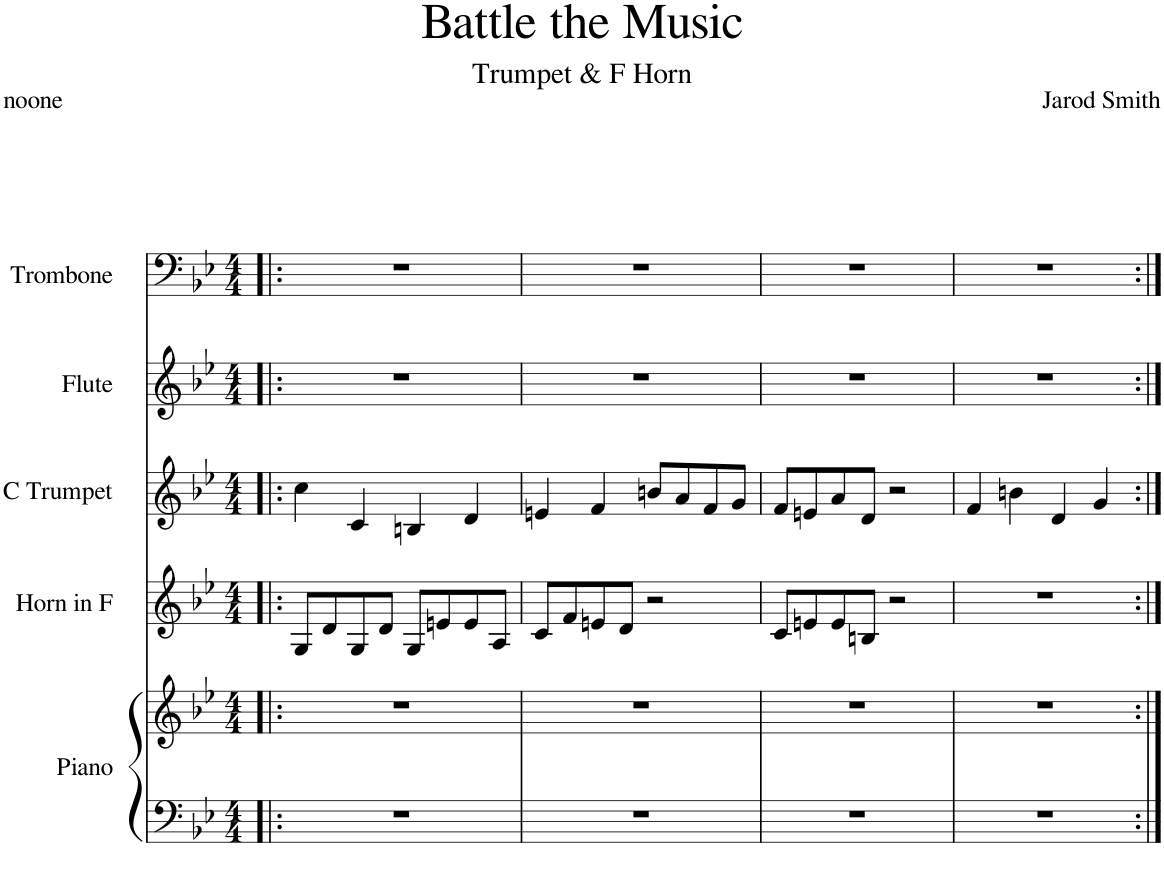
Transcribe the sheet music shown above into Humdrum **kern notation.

**kern	**kern	**kern	**kern	**kern	**kern
*part5	*part5	*part4	*part3	*part2	*part1
*staff6	*staff5	*staff4	*staff3	*staff2	*staff1
*I"Piano	*	*I"Horn in F	*I"C Trumpet	*I"Flute	*I"Trombone
*I'Pno.	*	*	*I'C Tpt.	*I'Fl.	*I'Tbn.
*clefF4	*clefG2	*clefG2	*clefG2	*clefG2	*clefF4
*	*	*ITrd4c7	*	*	*
*k[b-e-]	*k[b-e-]	*k[b-e-]	*k[b-e-]	*k[b-e-]	*k[b-e-]
*M4/4	*M4/4	*M4/4	*M4/4	*M4/4	*M4/4
=1!|:	=1!|:	=1!|:	=1!|:	=1!|:	=1!|:
1r	1r	8G/L	4cc\	1r	1r
.	.	8d/	.	.	.
.	.	8G/	4c/	.	.
.	.	8d/J	.	.	.
.	.	8G/L	4Bn/	.	.
.	.	8en/	.	.	.
.	.	8e/	4d/	.	.
.	.	8A/J	.	.	.
=2	=2	=2	=2	=2	=2
1r	1r	8c/L	4en/	1r	1r
.	.	8f/	.	.	.
.	.	8en/	4f/	.	.
.	.	8d/J	.	.	.
.	.	2r	8bn/L	.	.
.	.	.	8a/	.	.
.	.	.	8f/	.	.
.	.	.	8g/J	.	.
=3	=3	=3	=3	=3	=3
1r	1r	8c/L	8f/L	1r	1r
.	.	8en/	8en/	.	.
.	.	8e/	8a/	.	.
.	.	8Bn/J	8d/J	.	.
.	.	2r	2r	.	.
=4	=4	=4	=4	=4	=4
1r	1r	1r	4f/	1r	1r
.	.	.	4bn\	.	.
.	.	.	4d/	.	.
.	.	.	4g/	.	.
=:|!	=:|!	=:|!	=:|!	=:|!	=:|!
*-	*-	*-	*-	*-	*-
